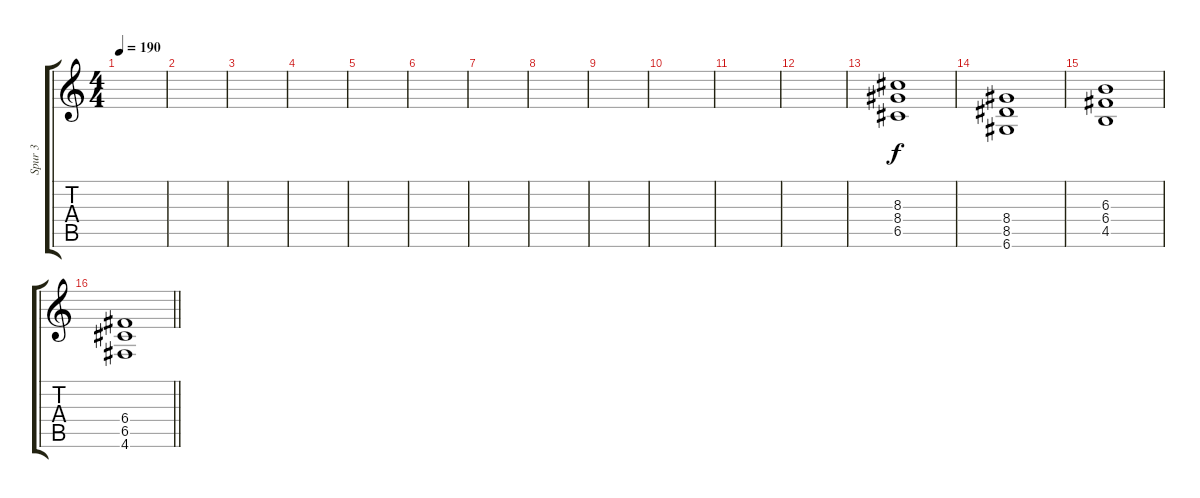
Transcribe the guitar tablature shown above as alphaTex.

\track ("Spur 3" "Spur 3") {instrument distortionguitar}
\staff {score tabs}
\tuning (D4 A3 F3 C3 G2 D2) {hide}
\ts (4 4)
\tempo 190
\clef g2
\ks c
|
|
|
|
|
|
|
|
|
|
|
|
(8.3 8.4 6.5).1 |
(8.4 8.5 6.6).1 |
(6.3 6.4 4.5).1 |
\barLineRight lightlight
(6.4 6.5 4.6).1
